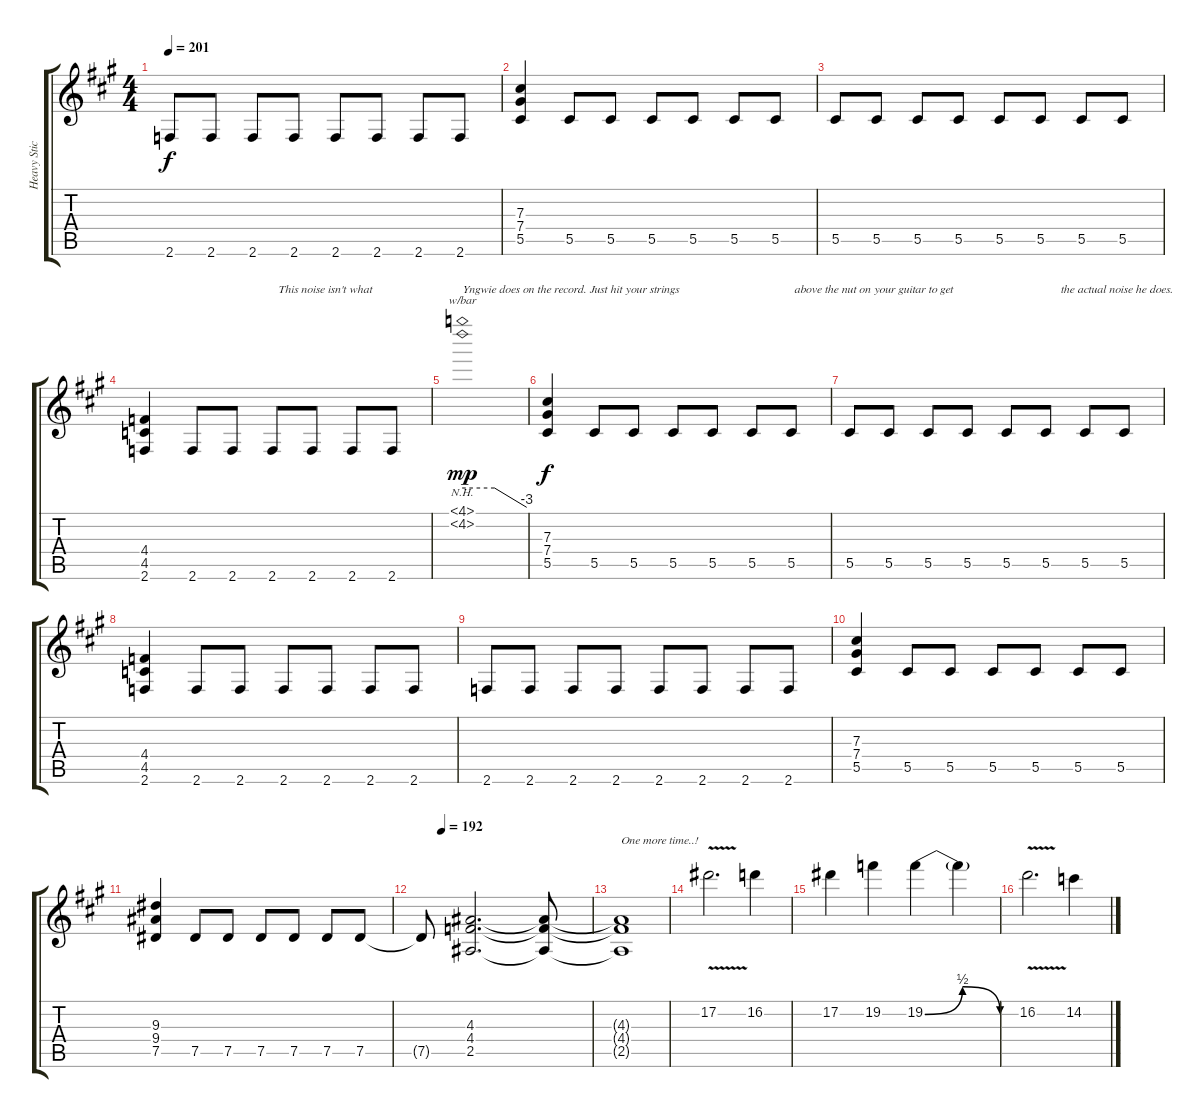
\track ("Heavy Stick" "Heavy Stic") {instrument distortionguitar}
\staff {score tabs}
\tuning (Eb4 Bb3 Gb3 Db3 Ab2 Eb2) {hide}
\ts (4 4)
\tempo 201
\clef g2
\ks a
2.6.8{dy f} 2.6.8 2.6.8 2.6.8 2.6.8 2.6.8 2.6.8 2.6.8 |
(7.3 7.4 5.5).4 5.5.8 5.5.8 5.5.8 5.5.8 5.5.8 5.5.8 |
5.5.8 5.5.8 5.5.8 5.5.8 5.5.8 5.5.8 5.5.8 5.5.8 |
(4.4 4.5 2.6).4 2.6.8 2.6.8 2.6.8{txt "  This noise isn't what"} 2.6.8 2.6.8 2.6.8 |
(4.1{nh} 4.2{nh}).1{tbe (custom default 0 0 30 0 60 -12) txt "Yngwie does on the record. Just hit your strings" dy mp} |
(7.3 7.4 5.5).4{dy f} 5.5.8 5.5.8 5.5.8 5.5.8 5.5.8 5.5.8{txt " above the nut on your guitar to get"} |
5.5.8 5.5.8 5.5.8 5.5.8 5.5.8 5.5.8{txt "     the actual noise he does."} 5.5.8 5.5.8 |
(4.4 4.5 2.6).4 2.6.8 2.6.8 2.6.8 2.6.8 2.6.8 2.6.8 |
2.6.8 2.6.8 2.6.8 2.6.8 2.6.8 2.6.8 2.6.8 2.6.8 |
(7.3 7.4 5.5).4 5.5.8 5.5.8 5.5.8 5.5.8 5.5.8 5.5.8 |
(9.3 9.4 7.5).4 7.5.8 7.5.8 7.5.8 7.5.8 7.5.8 7.5.8 |
\tempo (192 0.125)
7.5{t}.8 (4.3 4.4 2.5).2{d} (4.3{t} 4.4{t} 2.5{t}).8 |
(4.3{t} 4.4{t} 2.5{t}).1{txt "One more time..!"} |
17.2{v}.2{d} 16.2.4 |
17.2.4 19.2.4 19.2{be (bendrelease 0 0 15 2 45 2 60 0)}.4 19.2{t}.4 |
16.2{v}.2{d} 14.2.4
